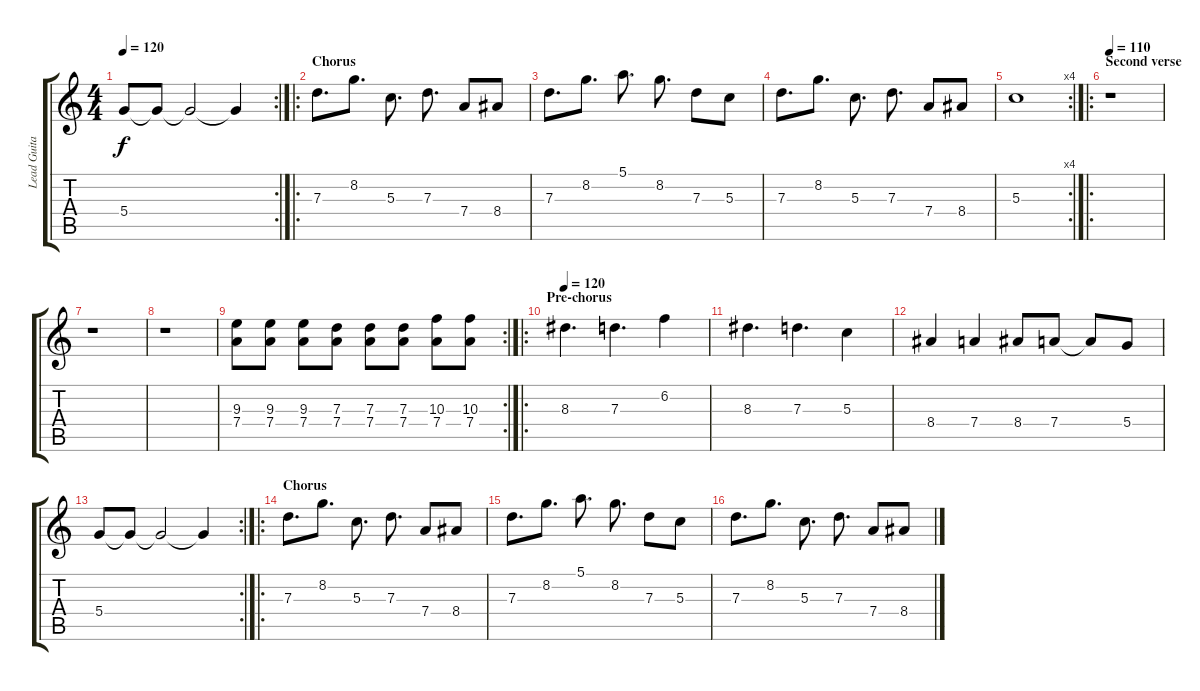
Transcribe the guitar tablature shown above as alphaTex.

\track ("Lead Guitar" "Lead Guita") {instrument overdrivenguitar}
\staff {score tabs}
\tuning (E4 B3 G3 D3 A2 E2) {hide}
\rc 2
\ts (4 4)
\tempo 120
\clef g2
\ks c
5.4.8{dy f} 5.4{t}.8 5.4{t}.2 5.4{t}.4 |
\ro
\section ("" "Chorus")
7.3.8{d} 8.2.8{d} 5.3.8{d} 7.3.8{d} 7.4.8 8.4.8 |
7.3.8{d} 8.2.8{d} 5.1.8{d} 8.2.8{d} 7.3.8 5.3.8 |
7.3.8{d} 8.2.8{d} 5.3.8{d} 7.3.8{d} 7.4.8 8.4.8 |
\rc 4
5.3.1 |
\ro
\section ("" "Second verse")
\tempo 110
r.1 |
r.1 |
r.1 |
\rc 2
(9.3 7.4).8 (9.3 7.4).8 (9.3 7.4).8 (7.3 7.4).8 (7.3 7.4).8 (7.3 7.4).8 (10.3 7.4).8 (10.3 7.4).8 |
\ro
\section ("" "Pre-chorus")
\tempo 120
8.3.4{d} 7.3.4{d} 6.2.4 |
8.3.4{d} 7.3.4{d} 5.3.4 |
8.4.4 7.4.4 8.4.8 7.4.8 7.4{t}.8 5.4.8 |
\rc 2
5.4.8 5.4{t}.8 5.4{t}.2 5.4{t}.4 |
\ro
\section ("" "Chorus")
7.3.8{d} 8.2.8{d} 5.3.8{d} 7.3.8{d} 7.4.8 8.4.8 |
7.3.8{d} 8.2.8{d} 5.1.8{d} 8.2.8{d} 7.3.8 5.3.8 |
7.3.8{d} 8.2.8{d} 5.3.8{d} 7.3.8{d} 7.4.8 8.4.8
